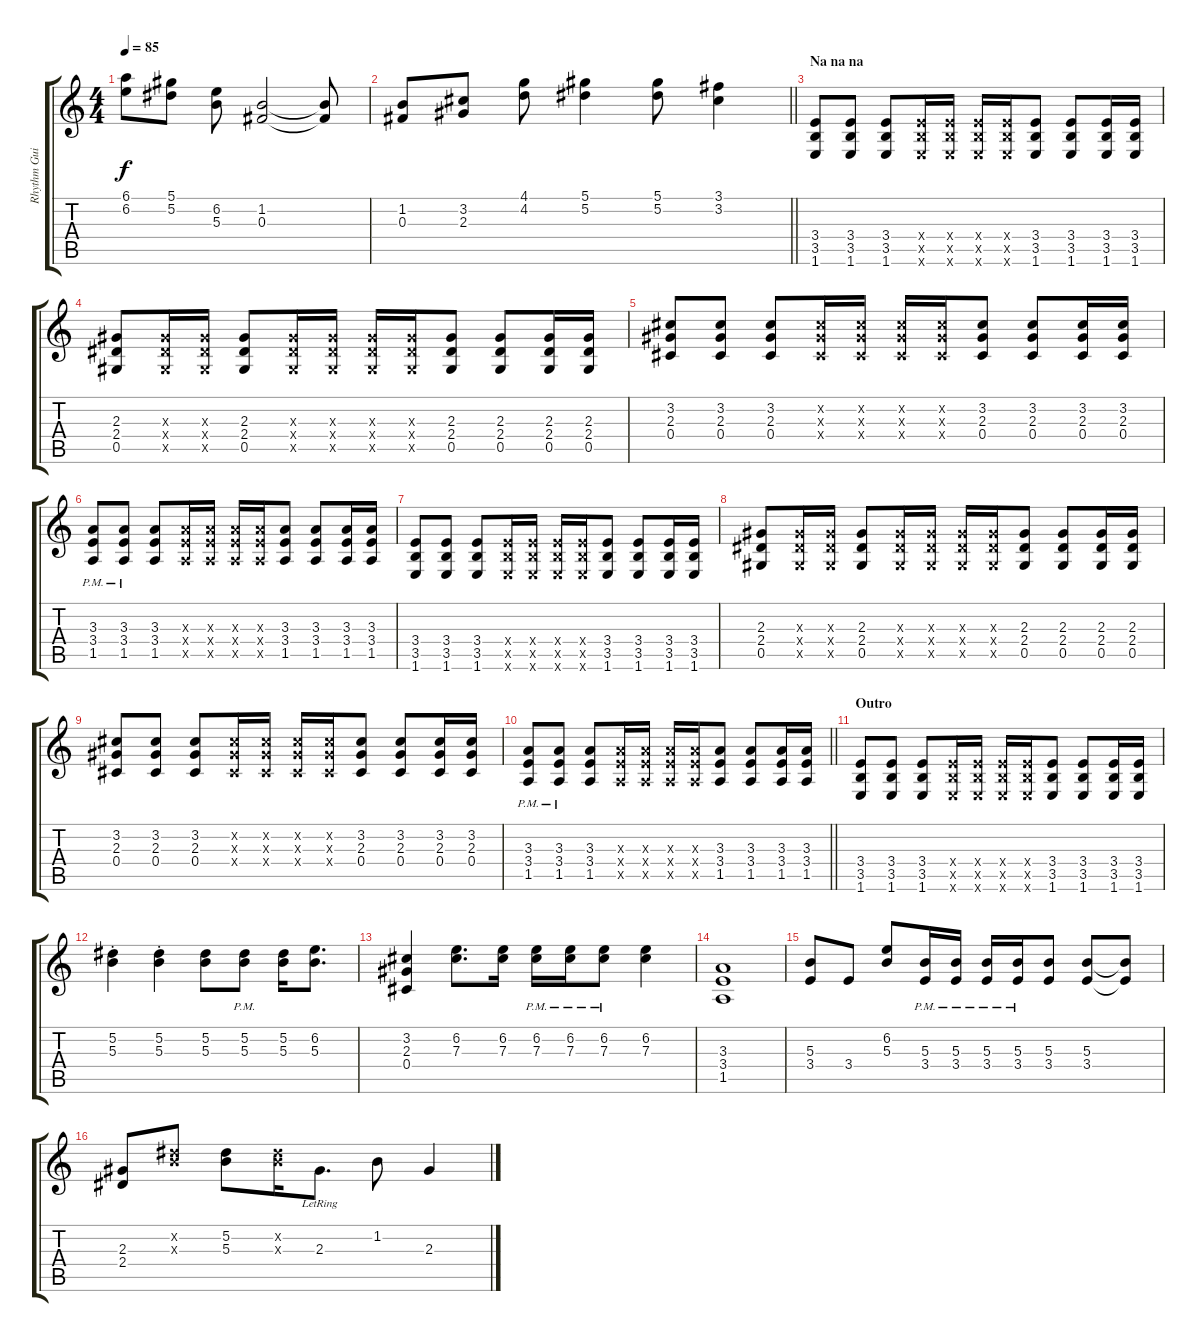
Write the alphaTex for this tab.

\track ("Rhythm Guitar" "Rhythm Gui") {instrument distortionguitar}
\staff {score tabs}
\tuning (Eb4 Bb3 Gb3 Db3 Ab2 Eb2) {hide}
\ts (4 4)
\tempo 85
\clef g2
\ks c
(6.1 6.2).8{dy f instrument electricguitarclean} (5.1 5.2).8 (6.2 5.3).8 (1.2 0.3).2 (1.2{t} 0.3{t}).8 |
\barLineRight lightlight
(1.2 0.3).8 (3.2 2.3).8 (4.1 4.2).8 (5.1 5.2).4 (5.1 5.2).8 (3.1 3.2).4 |
\section ("" "Na na na")
(3.4 3.5 1.6).8{instrument distortionguitar} (3.4 3.5 1.6).8 (3.4 3.5 1.6).8 (3.4{x} 3.5{x} 1.6{x}).16 (3.4{x} 3.5{x} 1.6{x}).16 (3.4{x} 3.5{x} 1.6{x}).16 (3.4{x} 3.5{x} 1.6{x}).16 (3.4 3.5 1.6).8 (3.4 3.5 1.6).8 (3.4 3.5 1.6).16 (3.4 3.5 1.6).16 |
(2.3 2.4 0.5).8 (2.3{x} 2.4{x} 0.5{x}).16 (2.3{x} 2.4{x} 0.5{x}).16 (2.3 2.4 0.5).8 (2.3{x} 2.4{x} 0.5{x}).16 (2.3{x} 2.4{x} 0.5{x}).16 (2.3{x} 2.4{x} 0.5{x}).16 (2.3{x} 2.4{x} 0.5{x}).16 (2.3 2.4 0.5).8 (2.3 2.4 0.5).8 (2.3 2.4 0.5).16 (2.3 2.4 0.5).16 |
(3.2 2.3 0.4).8 (3.2 2.3 0.4).8 (3.2 2.3 0.4).8 (3.2{x} 2.3{x} 0.4{x}).16 (3.2{x} 2.3{x} 0.4{x}).16 (3.2{x} 2.3{x} 0.4{x}).16 (3.2{x} 2.3{x} 0.4{x}).16 (3.2 2.3 0.4).8 (3.2 2.3 0.4).8 (3.2 2.3 0.4).16 (3.2 2.3 0.4).16 |
(3.3{pm} 3.4{pm} 1.5{pm}).8 (3.3{pm} 3.4{pm} 1.5{pm}).8 (3.3 3.4 1.5).8 (3.3{x} 3.4{x} 1.5{x}).16 (3.3{x} 3.4{x} 1.5{x}).16 (3.3{x} 3.4{x} 1.5{x}).16 (3.3{x} 3.4{x} 1.5{x}).16 (3.3 3.4 1.5).8 (3.3 3.4 1.5).8 (3.3 3.4 1.5).16 (3.3 3.4 1.5).16 |
(3.4 3.5 1.6).8 (3.4 3.5 1.6).8 (3.4 3.5 1.6).8 (3.4{x} 3.5{x} 1.6{x}).16 (3.4{x} 3.5{x} 1.6{x}).16 (3.4{x} 3.5{x} 1.6{x}).16 (3.4{x} 3.5{x} 1.6{x}).16 (3.4 3.5 1.6).8 (3.4 3.5 1.6).8 (3.4 3.5 1.6).16 (3.4 3.5 1.6).16 |
(2.3 2.4 0.5).8 (2.3{x} 2.4{x} 0.5{x}).16 (2.3{x} 2.4{x} 0.5{x}).16 (2.3 2.4 0.5).8 (2.3{x} 2.4{x} 0.5{x}).16 (2.3{x} 2.4{x} 0.5{x}).16 (2.3{x} 2.4{x} 0.5{x}).16 (2.3{x} 2.4{x} 0.5{x}).16 (2.3 2.4 0.5).8 (2.3 2.4 0.5).8 (2.3 2.4 0.5).16 (2.3 2.4 0.5).16 |
(3.2 2.3 0.4).8 (3.2 2.3 0.4).8 (3.2 2.3 0.4).8 (3.2{x} 2.3{x} 0.4{x}).16 (3.2{x} 2.3{x} 0.4{x}).16 (3.2{x} 2.3{x} 0.4{x}).16 (3.2{x} 2.3{x} 0.4{x}).16 (3.2 2.3 0.4).8 (3.2 2.3 0.4).8 (3.2 2.3 0.4).16 (3.2 2.3 0.4).16 |
\barLineRight lightlight
(3.3{pm} 3.4{pm} 1.5{pm}).8 (3.3{pm} 3.4{pm} 1.5{pm}).8 (3.3 3.4 1.5).8 (3.3{x} 3.4{x} 1.5{x}).16 (3.3{x} 3.4{x} 1.5{x}).16 (3.3{x} 3.4{x} 1.5{x}).16 (3.3{x} 3.4{x} 1.5{x}).16 (3.3 3.4 1.5).8 (3.3 3.4 1.5).8 (3.3 3.4 1.5).16 (3.3 3.4 1.5).16 |
\section ("" "Outro")
(3.4 3.5 1.6).8 (3.4 3.5 1.6).8 (3.4 3.5 1.6).8 (3.4{x} 3.5{x} 1.6{x}).16 (3.4{x} 3.5{x} 1.6{x}).16 (3.4{x} 3.5{x} 1.6{x}).16 (3.4{x} 3.5{x} 1.6{x}).16 (3.4 3.5 1.6).8 (3.4 3.5 1.6).8 (3.4 3.5 1.6).16 (3.4 3.5 1.6).16 |
(5.2{st} 5.3{st}).4 (5.2{st} 5.3{st}).4 (5.2 5.3).8 (5.2{pm} 5.3{pm}).8 (5.2 5.3).16 (6.2 5.3).8{d} |
(3.2 2.3 0.4).4 (6.2 7.3).8{d} (6.2 7.3).16 (6.2{pm} 7.3{pm}).16 (6.2{pm} 7.3{pm}).16 (6.2{pm} 7.3{pm}).8 (6.2 7.3).4 |
(3.3 3.4 1.5).1 |
(5.3 3.4).8 3.4.8 (6.2 5.3).8 (5.3{pm} 3.4{pm}).16 (5.3{pm} 3.4{pm}).16 (5.3{pm} 3.4{pm}).16 (5.3{pm} 3.4{pm}).16 (5.3 3.4).8 (5.3 3.4).8 (5.3{t} 3.4{t}).8 |
(2.3 2.4).8 (5.2{x} 5.3{x}).8 (5.2 5.3).8 (5.2{x} 5.3{x}).16 2.3{lr}.8{d} 1.2.8 2.3.4
